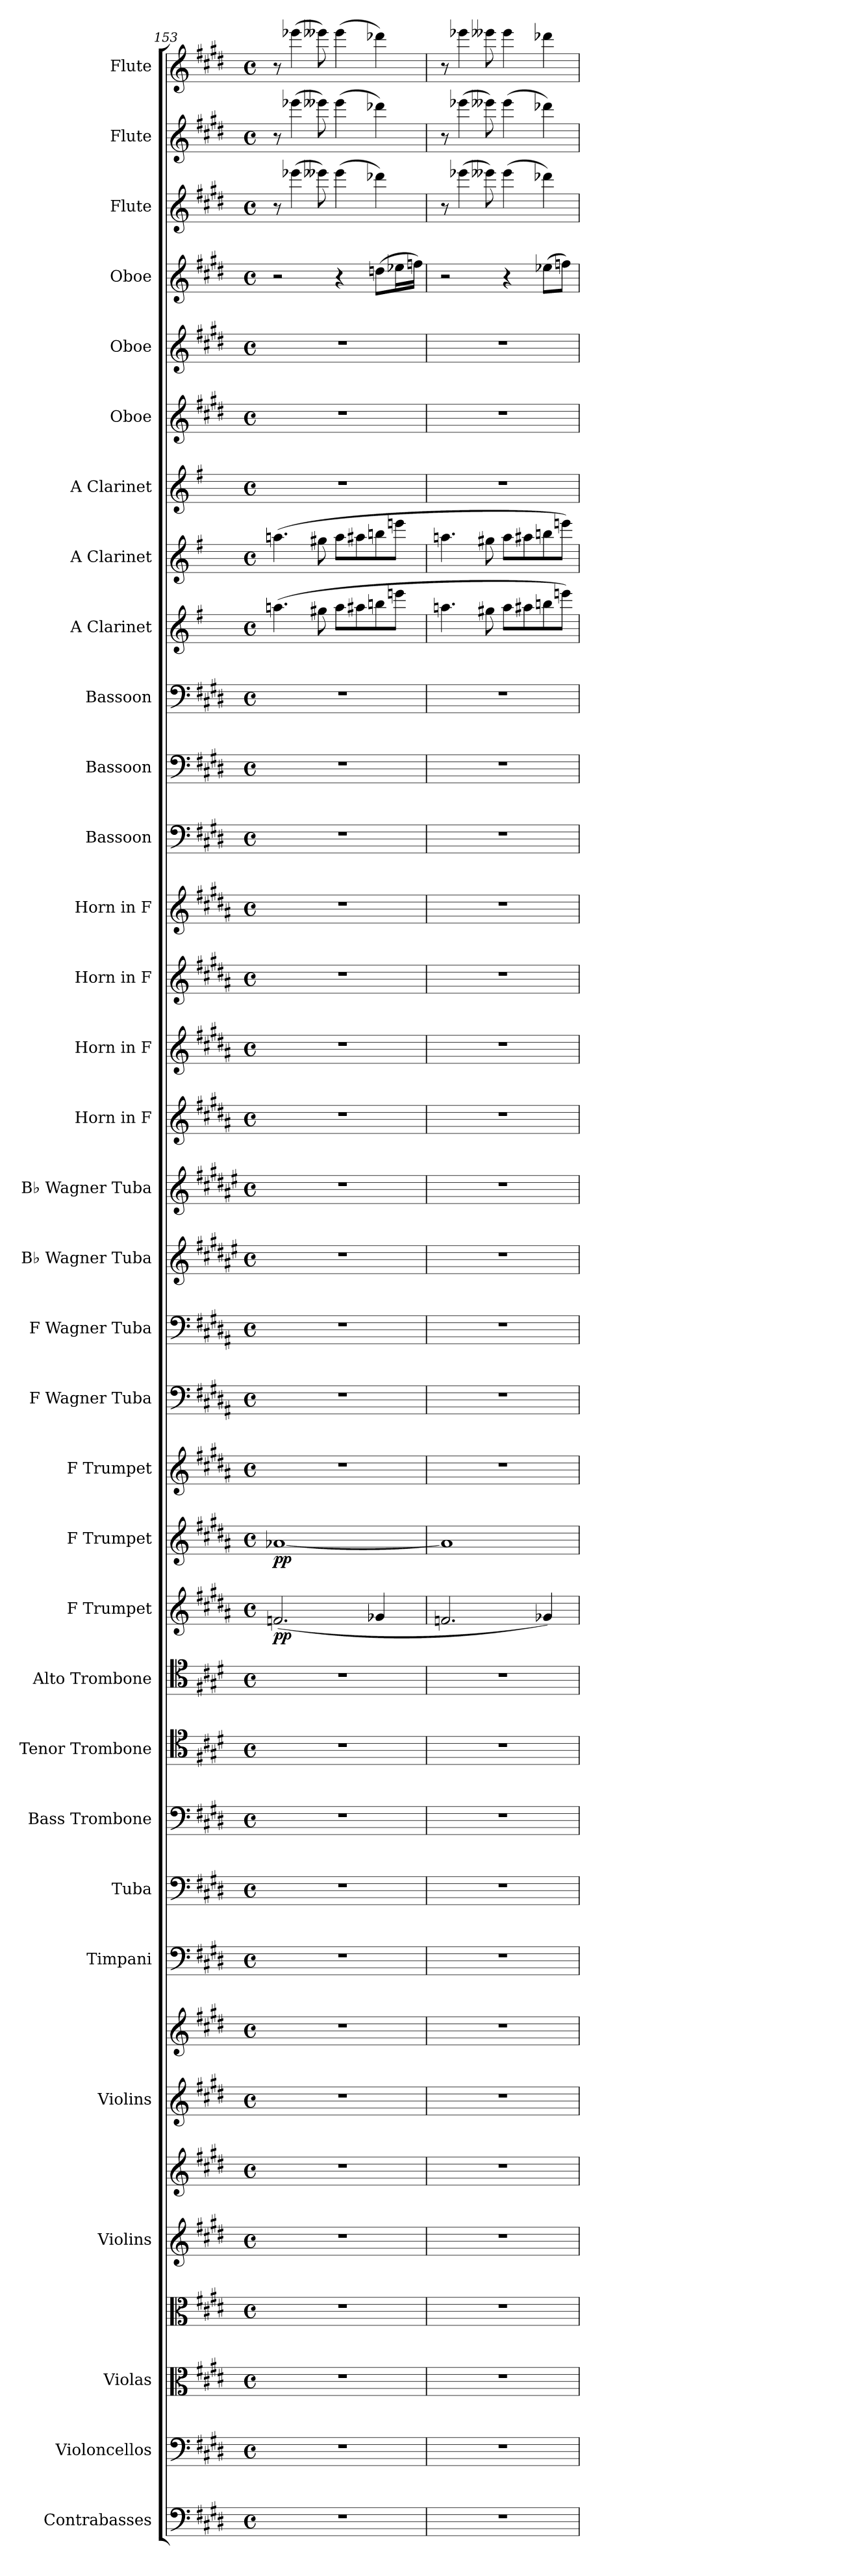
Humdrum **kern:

**kern	**kern	**kern	**kern	**kern	**kern	**kern	**kern	**kern	**kern	**kern	**kern	**kern	**kern	**dynam	**kern	**dynam	**kern	**kern	**kern	**kern	**kern	**kern	**kern	**kern	**kern	**kern	**kern	**kern	**kern	**kern	**kern	**kern	**kern	**kern	**kern	**kern	**kern
*part33	*part32	*part31	*part31	*part30	*part30	*part29	*part29	*part28	*part27	*part26	*part25	*part24	*part23	*part23	*part22	*part22	*part21	*part20	*part19	*part18	*part17	*part16	*part15	*part14	*part13	*part12	*part11	*part10	*part9	*part8	*part7	*part6	*part5	*part4	*part3	*part2	*part1
*staff36	*staff35	*staff34	*staff33	*staff32	*staff31	*staff30	*staff29	*staff28	*staff27	*staff26	*staff25	*staff24	*staff23	*staff23	*staff22	*staff22	*staff21	*staff20	*staff19	*staff18	*staff17	*staff16	*staff15	*staff14	*staff13	*staff12	*staff11	*staff10	*staff9	*staff8	*staff7	*staff6	*staff5	*staff4	*staff3	*staff2	*staff1
*I"Contrabasses	*I"Violoncellos	*I"Violas	*	*I"Violins	*	*I"Violins	*	*I"Timpani	*I"Tuba	*I"Bass Trombone	*I"Tenor Trombone	*I"Alto Trombone	*I"F Trumpet	*	*I"F Trumpet	*	*I"F Trumpet	*I"F Wagner Tuba	*I"F Wagner Tuba	*I"B♭ Wagner Tuba	*I"B♭ Wagner Tuba	*I"Horn in F	*I"Horn in F	*I"Horn in F	*I"Horn in F	*I"Bassoon	*I"Bassoon	*I"Bassoon	*I"A Clarinet	*I"A Clarinet	*I"A Clarinet	*I"Oboe	*I"Oboe	*I"Oboe	*I"Flute	*I"Flute	*I"Flute
*I'Cbs.	*I'Vcs.	*I'Vlas.	*	*I'Vlns.	*	*I'Vlns.	*	*I'Timp.	*I'Tba.	*I'B. Tbn.	*I'T. Tbn.	*I'A. Tbn.	*I'F Tpt.	*	*I'F Tpt.	*	*I'F Tpt.	*I'F Wag. Tu.	*I'F Wag. Tu.	*I'B♭ Wag. Tu.	*I'B♭ Wag. Tu.	*	*	*	*	*I'Bsn.	*I'Bsn.	*I'Bsn.	*I'A Cl.	*I'A Cl.	*I'A Cl.	*I'Ob.	*I'Ob.	*I'Ob.	*I'Fl.	*I'Fl.	*I'Fl.
*clefF4	*clefF4	*clefC3	*clefC3	*clefG2	*clefG2	*clefG2	*clefG2	*clefF4	*clefF4	*clefF4	*clefC4	*clefC4	*clefG2	*	*clefG2	*	*clefG2	*clefF4	*clefF4	*clefG2	*clefG2	*clefG2	*clefG2	*clefG2	*clefG2	*clefF4	*clefF4	*clefF4	*clefG2	*clefG2	*clefG2	*clefG2	*clefG2	*clefG2	*clefG2	*clefG2	*clefG2
*ITrd7c12	*	*	*	*	*	*	*	*	*	*	*	*	*ITrd-3c-5	*	*ITrd-3c-5	*	*ITrd-3c-5	*ITrd4c7	*ITrd4c7	*ITrd1c2	*ITrd1c2	*ITrd4c7	*ITrd4c7	*ITrd4c7	*ITrd4c7	*	*	*	*ITrd2c3	*ITrd2c3	*ITrd2c3	*	*	*	*	*	*
*k[f#c#g#d#]	*k[f#c#g#d#]	*k[f#c#g#d#]	*k[f#c#g#d#]	*k[f#c#g#d#]	*k[f#c#g#d#]	*k[f#c#g#d#]	*k[f#c#g#d#]	*k[f#c#g#d#]	*k[f#c#g#d#]	*k[f#c#g#d#]	*k[f#c#g#d#]	*k[f#c#g#d#]	*k[f#c#g#d#]	*	*k[f#c#g#d#]	*	*k[f#c#g#d#]	*k[f#c#g#d#]	*k[f#c#g#d#]	*k[f#c#g#d#]	*k[f#c#g#d#]	*k[f#c#g#d#]	*k[f#c#g#d#]	*k[f#c#g#d#]	*k[f#c#g#d#]	*k[f#c#g#d#]	*k[f#c#g#d#]	*k[f#c#g#d#]	*k[f#c#g#d#]	*k[f#c#g#d#]	*k[f#c#g#d#]	*k[f#c#g#d#]	*k[f#c#g#d#]	*k[f#c#g#d#]	*k[f#c#g#d#]	*k[f#c#g#d#]	*k[f#c#g#d#]
*M4/4	*M4/4	*M4/4	*M4/4	*M4/4	*M4/4	*M4/4	*M4/4	*M4/4	*M4/4	*M4/4	*M4/4	*M4/4	*M4/4	*	*M4/4	*	*M4/4	*M4/4	*M4/4	*M4/4	*M4/4	*M4/4	*M4/4	*M4/4	*M4/4	*M4/4	*M4/4	*M4/4	*M4/4	*M4/4	*M4/4	*M4/4	*M4/4	*M4/4	*M4/4	*M4/4	*M4/4
*met(c)	*met(c)	*met(c)	*met(c)	*met(c)	*met(c)	*met(c)	*met(c)	*met(c)	*met(c)	*met(c)	*met(c)	*met(c)	*met(c)	*	*met(c)	*	*met(c)	*met(c)	*met(c)	*met(c)	*met(c)	*met(c)	*met(c)	*met(c)	*met(c)	*met(c)	*met(c)	*met(c)	*met(c)	*met(c)	*met(c)	*met(c)	*met(c)	*met(c)	*met(c)	*met(c)	*met(c)
=153	=153	=153	=153	=153	=153	=153	=153	=153	=153	=153	=153	=153	=153	=153	=153	=153	=153	=153	=153	=153	=153	=153	=153	=153	=153	=153	=153	=153	=153	=153	=153	=153	=153	=153	=153	=153	=153
!	!	!	!	!	!	!	!	!	!	!	!	!	!	!LO:DY:b	!	!LO:DY:b	!	!	!	!	!	!	!	!	!	!	!	!	!	!	!	!	!	!	!	!	!
1r	1r	1r	1r	1r	1r	1r	1r	1r	1r	1r	1r	1r	(>2.b-X/	pp	[1dd-X	pp	1r	1r	1r	1r	1r	1r	1r	1r	1r	1r	1r	1r	(>4.ff#X\	(>4.ff#X\	1r	1r	1r	2r	8r	8r	8r
.	.	.	.	.	.	.	.	.	.	.	.	.	.	.	.	.	.	.	.	.	.	.	.	.	.	.	.	.	.	.	.	.	.	.	(>4eee-X\	(>4eee-X\	(>4eee-X\
.	.	.	.	.	.	.	.	.	.	.	.	.	.	.	.	.	.	.	.	.	.	.	.	.	.	.	.	.	8ee#X\	8ee#X\	.	.	.	.	8eee--X\)	8eee--X\)	8eee--X\)
.	.	.	.	.	.	.	.	.	.	.	.	.	.	.	.	.	.	.	.	.	.	.	.	.	.	.	.	.	8ff#\L	8ff#\L	.	.	.	4r	(>4eee--\	(>4eee--\	(>4eee--\
.	.	.	.	.	.	.	.	.	.	.	.	.	.	.	.	.	.	.	.	.	.	.	.	.	.	.	.	.	8ff##X\	8ff##X\	.	.	.	.	.	.	.
.	.	.	.	.	.	.	.	.	.	.	.	.	4cc-X/	.	.	.	.	.	.	.	.	.	.	.	.	.	.	.	8gg#X\	8gg#X\	.	.	.	(>8ddn\L	4ddd-X\)	4ddd-X\)	4ddd-X\)
.	.	.	.	.	.	.	.	.	.	.	.	.	.	.	.	.	.	.	.	.	.	.	.	.	.	.	.	.	8ccc#X\J	8ccc#X\J	.	.	.	16ee-X\L	.	.	.
.	.	.	.	.	.	.	.	.	.	.	.	.	.	.	.	.	.	.	.	.	.	.	.	.	.	.	.	.	.	.	.	.	.	16ffn\JJ)	.	.	.
=154	=154	=154	=154	=154	=154	=154	=154	=154	=154	=154	=154	=154	=154	=154	=154	=154	=154	=154	=154	=154	=154	=154	=154	=154	=154	=154	=154	=154	=154	=154	=154	=154	=154	=154	=154	=154	=154
1r	1r	1r	1r	1r	1r	1r	1r	1r	1r	1r	1r	1r	2.b-X/	.	1dd-]	.	1r	1r	1r	1r	1r	1r	1r	1r	1r	1r	1r	1r	4.ff#X\	4.ff#X\	1r	1r	1r	2r	8r	8r	8r
.	.	.	.	.	.	.	.	.	.	.	.	.	.	.	.	.	.	.	.	.	.	.	.	.	.	.	.	.	.	.	.	.	.	.	(>4eee-X\	(>4eee-X\	4eee-X\
.	.	.	.	.	.	.	.	.	.	.	.	.	.	.	.	.	.	.	.	.	.	.	.	.	.	.	.	.	8ee#X\	8ee#X\	.	.	.	.	8eee--X\)	8eee--X\)	8eee--X\
.	.	.	.	.	.	.	.	.	.	.	.	.	.	.	.	.	.	.	.	.	.	.	.	.	.	.	.	.	8ff#\L	8ff#\L	.	.	.	4r	(>4eee--\	(>4eee--\	4eee--\
.	.	.	.	.	.	.	.	.	.	.	.	.	.	.	.	.	.	.	.	.	.	.	.	.	.	.	.	.	8ff##X\	8ff##X\	.	.	.	.	.	.	.
.	.	.	.	.	.	.	.	.	.	.	.	.	4cc-X/)	.	.	.	.	.	.	.	.	.	.	.	.	.	.	.	8gg#X\	8gg#X\	.	.	.	(>8ee-X\L	4ddd-X\)	4ddd-X\)	4ddd-X\
.	.	.	.	.	.	.	.	.	.	.	.	.	.	.	.	.	.	.	.	.	.	.	.	.	.	.	.	.	8ccc#X\J)	8ccc#X\J)	.	.	.	8ffn\J)	.	.	.
=	=	=	=	=	=	=	=	=	=	=	=	=	=	=	=	=	=	=	=	=	=	=	=	=	=	=	=	=	=	=	=	=	=	=	=	=	=
*-	*-	*-	*-	*-	*-	*-	*-	*-	*-	*-	*-	*-	*-	*-	*-	*-	*-	*-	*-	*-	*-	*-	*-	*-	*-	*-	*-	*-	*-	*-	*-	*-	*-	*-	*-	*-	*-
